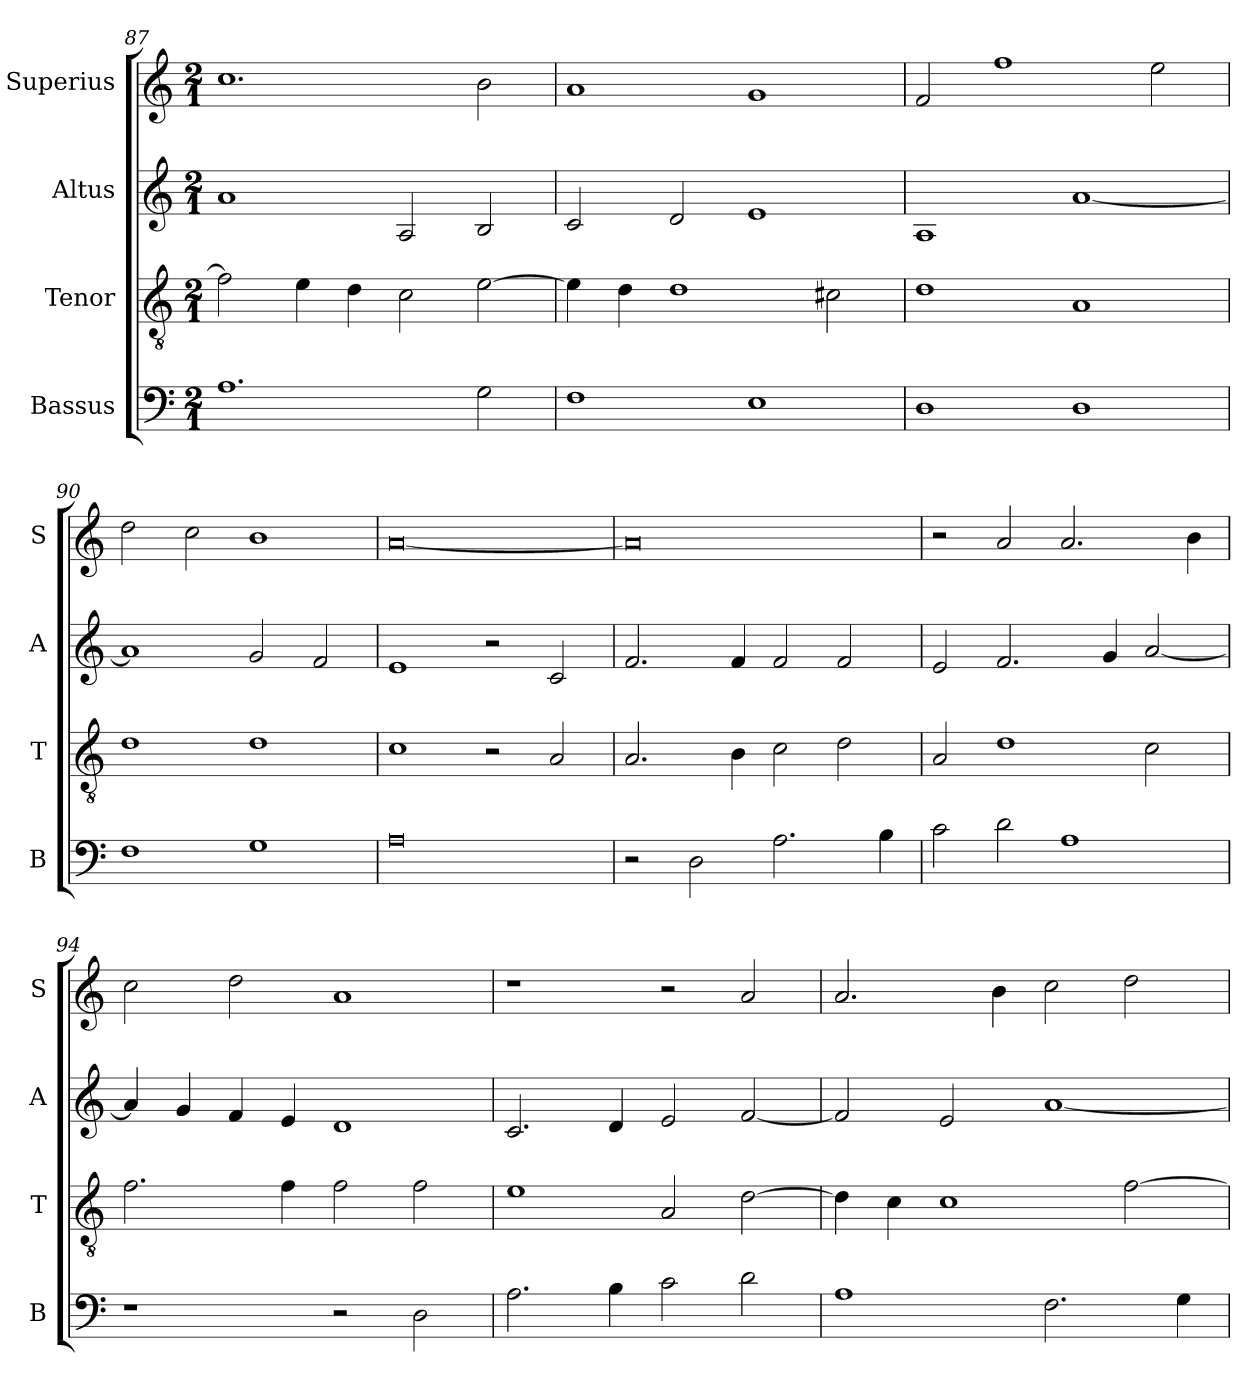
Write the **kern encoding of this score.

**kern	**kern	**kern	**kern
*part4	*part3	*part2	*part1
*staff4	*staff3	*staff2	*staff1
*I"Bassus	*I"Tenor	*I"Altus	*I"Superius
*I'B	*I'T	*I'A	*I'S
*clefF4	*clefGv2	*clefG2	*clefG2
*k[]	*k[]	*k[]	*k[]
*C:	*C:	*C:	*C:
*M2/1	*M2/1	*M2/1	*M2/1
=87	=87	=87	=87
1.A	2f]	1a	1.cc
.	4e	.	.
.	4d	.	.
.	2c	2A	.
2G	[2e	2B	2b
=88	=88	=88	=88
1F	4e]	2c	1a
.	4d	.	.
.	1d	2d	.
1E	.	1e	1g
.	2c#X	.	.
=89	=89	=89	=89
1D	1d	1A	2f
.	.	.	1ff
1D	1A	[1a	.
.	.	.	2ee
=90	=90	=90	=90
1F	1d	1a]	2dd
.	.	.	2cc
1G	1d	2g	1b
.	.	2f	.
=91	=91	=91	=91
0A	1c	1e	[0a
.	2r	2r	.
.	2A	2c	.
=92	=92	=92	=92
2r	2.A	2.f	0a]
2D	.	.	.
.	4B	4f	.
2.A	2c	2f	.
.	2d	2f	.
4B	.	.	.
=93	=93	=93	=93
2c	2A	2e	2r
2d	1d	2.f	2a
1A	.	.	2.a
.	.	4g	.
.	2c	[2a	.
.	.	.	4b
=94	=94	=94	=94
1r	2.f	4a]	2cc
.	.	4g	.
.	.	4f	2dd
.	4f	4e	.
2r	2f	1d	1a
2D	2f	.	.
=95	=95	=95	=95
2.A	1e	2.c	1r
4B	.	4d	.
2c	2A	2e	2r
2d	[2d	[2f	2a
=96	=96	=96	=96
1A	4d]	2f]	2.a
.	4c	.	.
.	1c	2e	.
.	.	.	4b
2.F	.	[1a	2cc
.	[2f	.	2dd
4G	.	.	.
=	=	=	=
*-	*-	*-	*-
